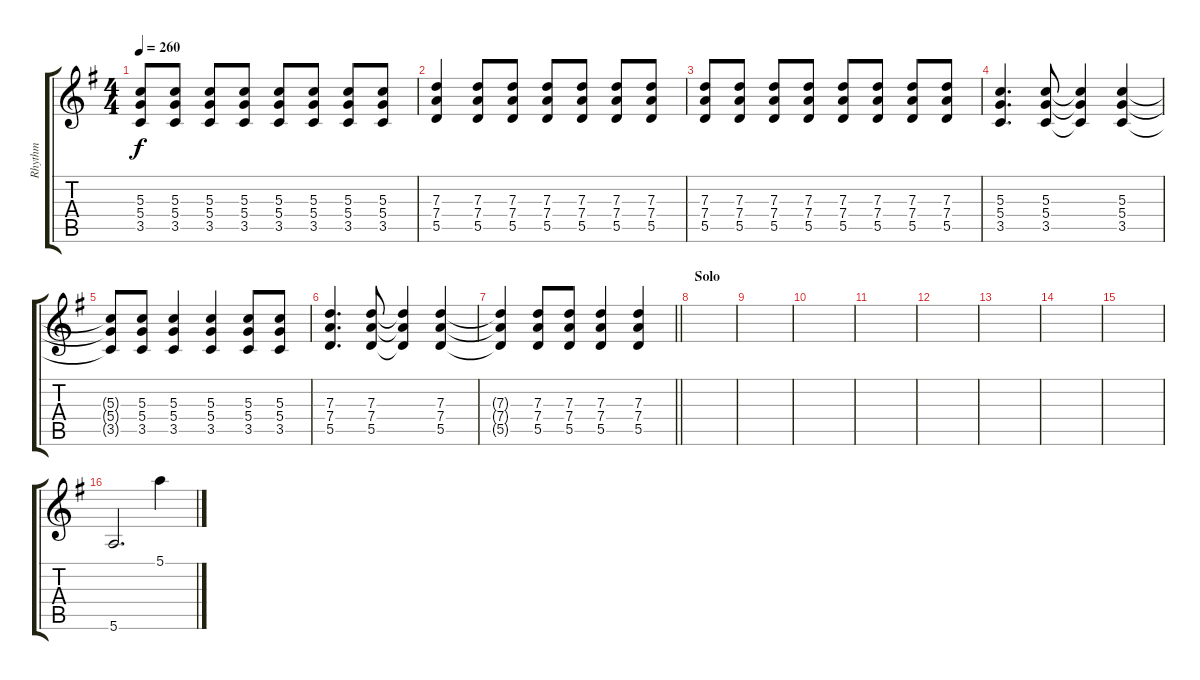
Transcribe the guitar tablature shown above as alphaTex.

\track ("Rhythm" "Rhythm") {instrument overdrivenguitar}
\staff {score tabs}
\tuning (E4 B3 G3 D3 A2 E2) {hide}
\ts (4 4)
\tempo 260
\clef g2
\ks g
(5.3 5.4 3.5).8{dy f} (5.3 5.4 3.5).8 (5.3 5.4 3.5).8 (5.3 5.4 3.5).8 (5.3 5.4 3.5).8 (5.3 5.4 3.5).8 (5.3 5.4 3.5).8 (5.3 5.4 3.5).8 |
(7.3 7.4 5.5).4 (7.3 7.4 5.5).8 (7.3 7.4 5.5).8 (7.3 7.4 5.5).8 (7.3 7.4 5.5).8 (7.3 7.4 5.5).8 (7.3 7.4 5.5).8 |
(7.3 7.4 5.5).8 (7.3 7.4 5.5).8 (7.3 7.4 5.5).8 (7.3 7.4 5.5).8 (7.3 7.4 5.5).8 (7.3 7.4 5.5).8 (7.3 7.4 5.5).8 (7.3 7.4 5.5).8 |
(5.3 5.4 3.5).4{d} (5.3 5.4 3.5).8 (5.3{t} 5.4{t} 3.5{t}).4 (5.3 5.4 3.5).4 |
(5.3{t} 5.4{t} 3.5{t}).8 (5.3 5.4 3.5).8 (5.3 5.4 3.5).4 (5.3 5.4 3.5).4 (5.3 5.4 3.5).8 (5.3 5.4 3.5).8 |
(7.3 7.4 5.5).4{d} (7.3 7.4 5.5).8 (7.3{t} 7.4{t} 5.5{t}).4 (7.3 7.4 5.5).4 |
\barLineRight lightlight
(7.3{t} 7.4{t} 5.5{t}).4 (7.3 7.4 5.5).8 (7.3 7.4 5.5).8 (7.3 7.4 5.5).4 (7.3 7.4 5.5).4 |
\section ("" "Solo")
|
|
|
|
|
|
|
|
5.6.2{d} 5.1.4
